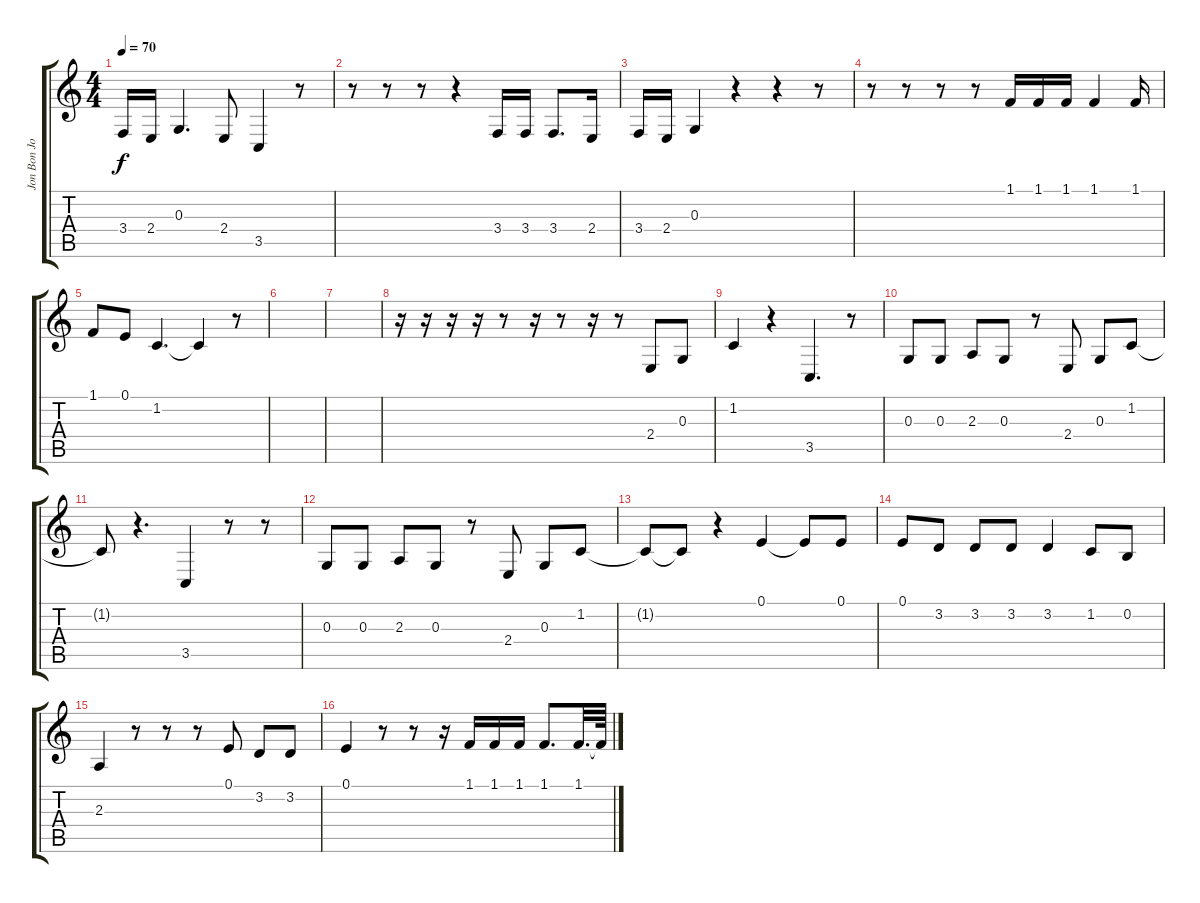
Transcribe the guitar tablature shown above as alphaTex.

\track ("Jon Bon Jovi" "Jon Bon Jo") {instrument violin}
\staff {score tabs}
\tuning (E4 B3 G3 D3 A2 E2) {hide}
\ts (4 4)
\tempo 70
\clef g2
\ks c
3.4.16{dy f} 2.4.16 0.3.4{d} 2.4.8 3.5.4 r.8 |
r.8 r.8 r.8 r.4 3.4.16 3.4.16 3.4.8{d} 2.4.16 |
3.4.16 2.4.16 0.3.4 r.4 r.4 r.8 |
r.8 r.8 r.8 r.8 1.1.16 1.1.16 1.1.16 1.1.4 1.1.16 |
1.1.8 0.1.8 1.2.4{d} 1.2{t}.4 r.8 |
|
|
r.16 r.16 r.16 r.16 r.8 r.16 r.8 r.16 r.8 2.4.8 0.3.8 |
1.2.4 r.4 3.5.4{d} r.8 |
0.3.8 0.3.8 2.3.8 0.3.8 r.8 2.4.8 0.3.8 1.2.8 |
1.2{t}.8 r.4{d} 3.5.4 r.8 r.8 |
0.3.8 0.3.8 2.3.8 0.3.8 r.8 2.4.8 0.3.8 1.2.8 |
1.2{t}.8 1.2{t}.8 r.4 0.1.4 0.1{t}.8 0.1.8 |
0.1.8 3.2.8 3.2.8 3.2.8 3.2.4 1.2.8 0.2.8 |
2.3.4 r.8 r.8 r.8 0.1.8 3.2.8 3.2.8 |
0.1.4 r.8 r.8 r.16 1.1.16 1.1.16 1.1.16 1.1.8{d} 1.1.32{d} 1.1{t}.64
